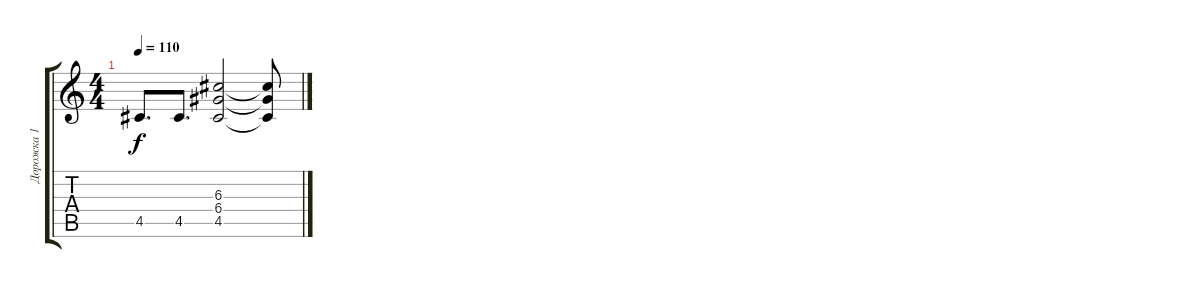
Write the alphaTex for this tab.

\track ("Дорожка 1" "Дорожка 1") {instrument overdrivenguitar}
\staff {score tabs}
\tuning (E4 B3 G3 D3 A2 D2) {hide}
\ts (4 4)
\tempo 110
\clef g2
\ks c
4.5.8{d dy f} 4.5.8{d} (6.3 6.4 4.5).2 (6.3{t} 6.4{t} 4.5{t}).8
